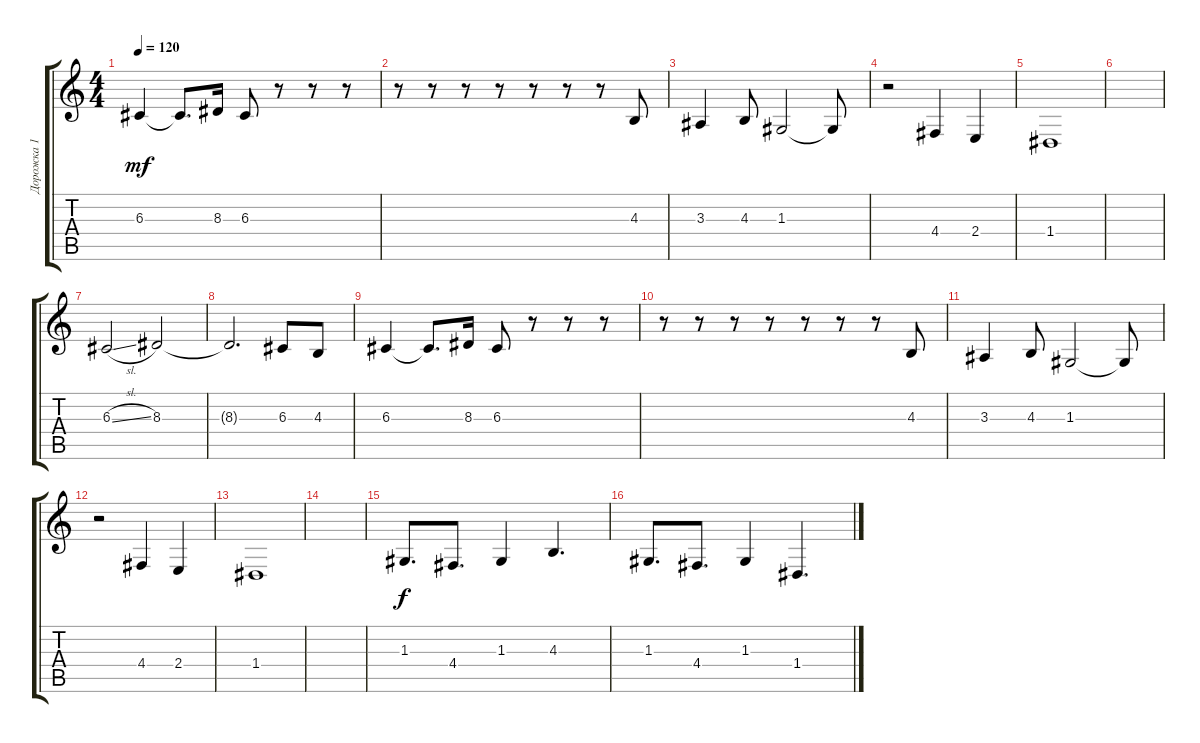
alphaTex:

\track ("Дорожка 1" "Дорожка 1") {instrument lead2sawtooth}
\staff {score tabs}
\tuning (E4 B3 G3 D3 A2 E2) {hide}
\ts (4 4)
\tempo 120
\clef g2
\ks c
6.3.4{dy mf} 6.3{t}.8{d} 8.3.16 6.3.8 r.8 r.8 r.8 |
r.8 r.8 r.8 r.8 r.8 r.8 r.8 4.3.8 |
3.3.4 4.3.8 1.3.2 1.3{t}.8 |
r.2 4.4.4 2.4.4 |
1.4.1 |
|
6.3{sl}.2 8.3.2 |
8.3{t}.2{d} 6.3.8 4.3.8 |
6.3.4 6.3{t}.8{d} 8.3.16 6.3.8 r.8 r.8 r.8 |
r.8 r.8 r.8 r.8 r.8 r.8 r.8 4.3.8 |
3.3.4 4.3.8 1.3.2 1.3{t}.8 |
r.2 4.4.4 2.4.4 |
1.4.1 |
|
1.3.8{d dy f} 4.4.8{d} 1.3.4 4.3.4{d} |
1.3.8{d} 4.4.8{d} 1.3.4 1.4.4{d}
